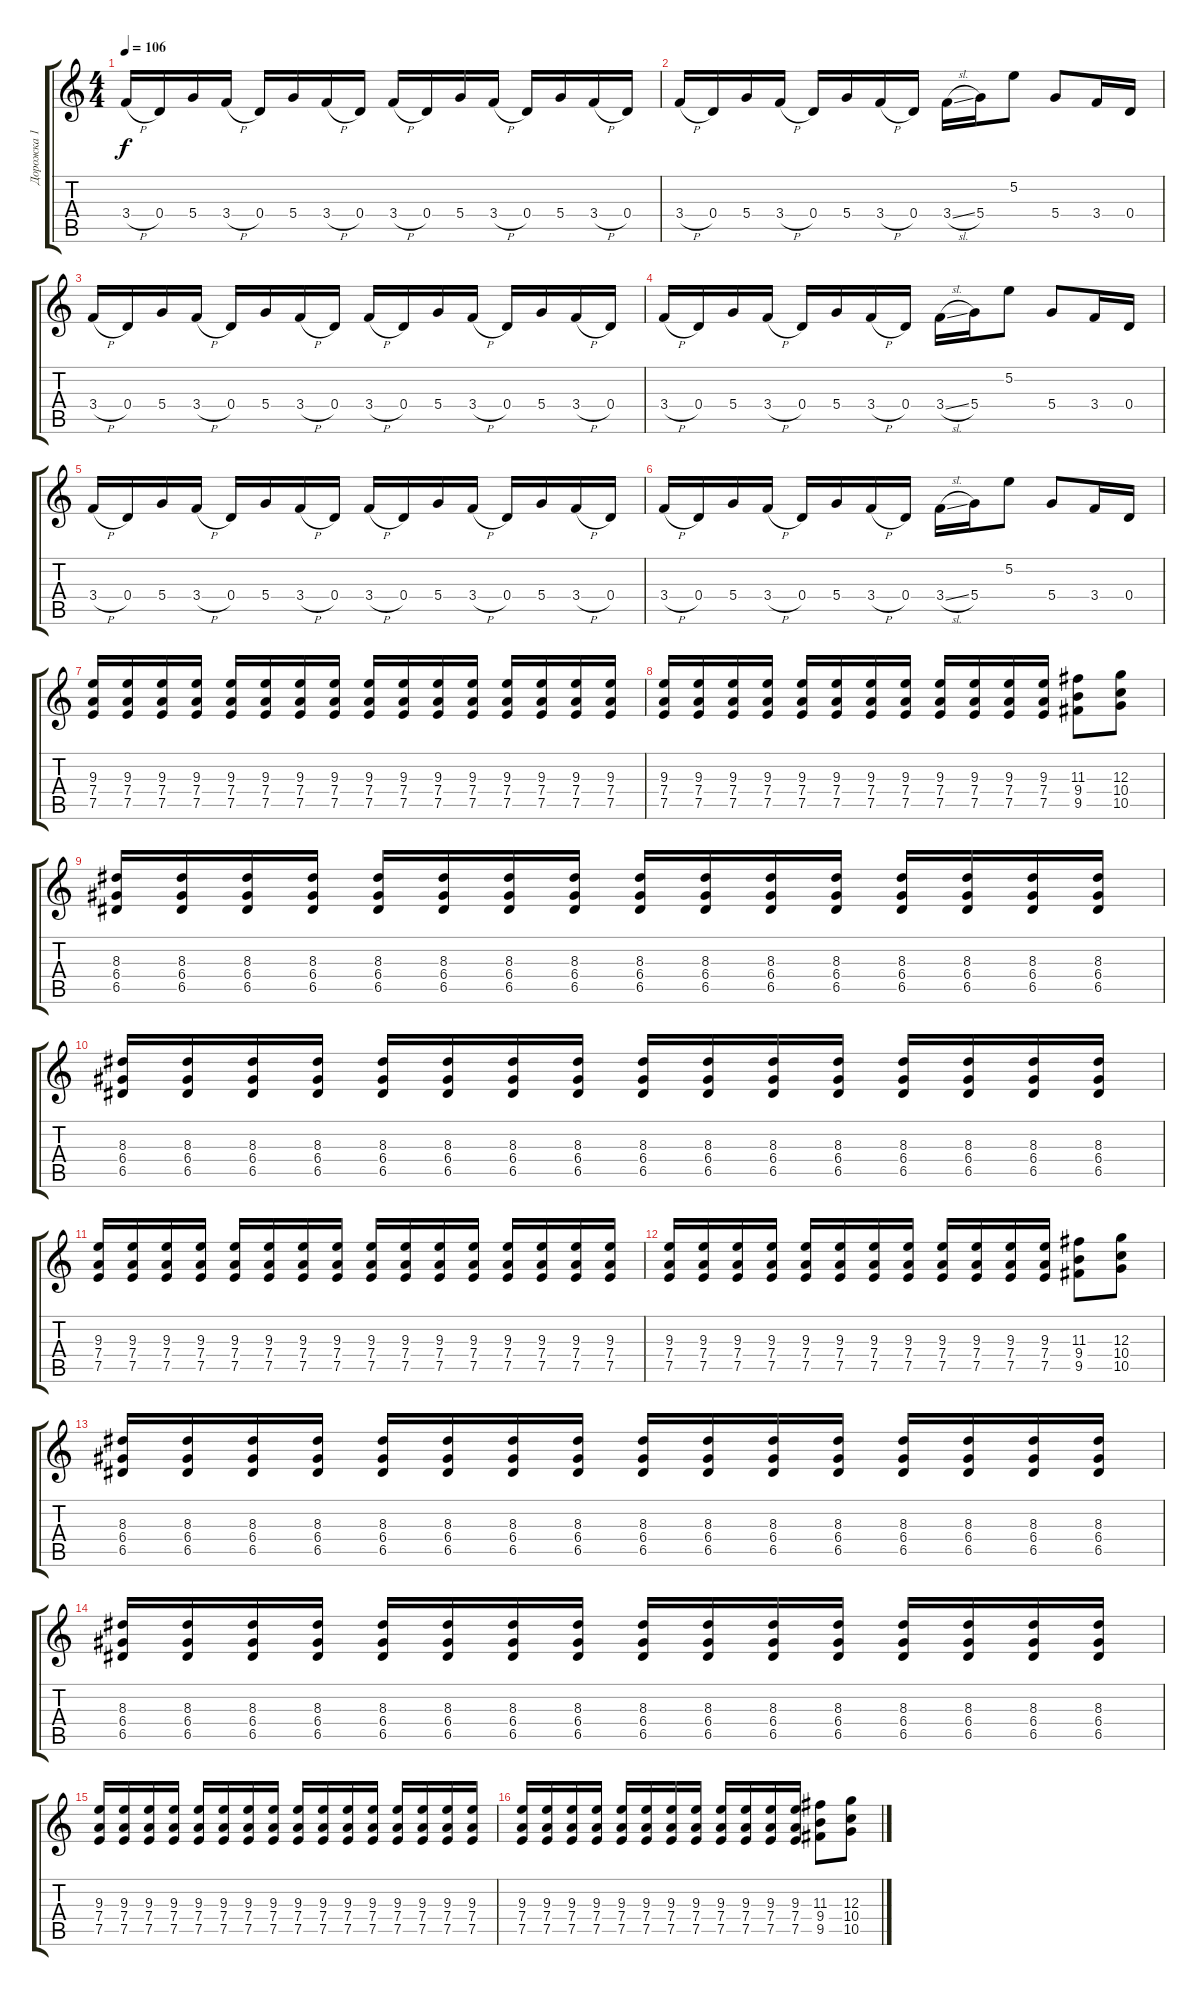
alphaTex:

\track ("Дорожка 1" "Дорожка 1") {instrument overdrivenguitar}
\staff {score tabs}
\tuning (E4 B3 G3 D3 A2 D2) {hide}
\ts (4 4)
\tempo 106
\clef g2
\ks c
3.4{h}.16{dy f} 0.4.16 5.4.16 3.4{h}.16 0.4.16 5.4.16 3.4{h}.16 0.4.16 3.4{h}.16 0.4.16 5.4.16 3.4{h}.16 0.4.16 5.4.16 3.4{h}.16 0.4.16 |
3.4{h}.16 0.4.16 5.4.16 3.4{h}.16 0.4.16 5.4.16 3.4{h}.16 0.4.16 3.4{sl}.16 5.4.16 5.2.8 5.4.8 3.4.16 0.4.16 |
3.4{h}.16 0.4.16 5.4.16 3.4{h}.16 0.4.16 5.4.16 3.4{h}.16 0.4.16 3.4{h}.16 0.4.16 5.4.16 3.4{h}.16 0.4.16 5.4.16 3.4{h}.16 0.4.16 |
3.4{h}.16 0.4.16 5.4.16 3.4{h}.16 0.4.16 5.4.16 3.4{h}.16 0.4.16 3.4{sl}.16 5.4.16 5.2.8 5.4.8 3.4.16 0.4.16 |
3.4{h}.16 0.4.16 5.4.16 3.4{h}.16 0.4.16 5.4.16 3.4{h}.16 0.4.16 3.4{h}.16 0.4.16 5.4.16 3.4{h}.16 0.4.16 5.4.16 3.4{h}.16 0.4.16 |
3.4{h}.16 0.4.16 5.4.16 3.4{h}.16 0.4.16 5.4.16 3.4{h}.16 0.4.16 3.4{sl}.16 5.4.16 5.2.8 5.4.8 3.4.16 0.4.16 |
(9.3 7.4 7.5).16 (9.3 7.4 7.5).16 (9.3 7.4 7.5).16 (9.3 7.4 7.5).16 (9.3 7.4 7.5).16 (9.3 7.4 7.5).16 (9.3 7.4 7.5).16 (9.3 7.4 7.5).16 (9.3 7.4 7.5).16 (9.3 7.4 7.5).16 (9.3 7.4 7.5).16 (9.3 7.4 7.5).16 (9.3 7.4 7.5).16 (9.3 7.4 7.5).16 (9.3 7.4 7.5).16 (9.3 7.4 7.5).16 |
(9.3 7.4 7.5).16 (9.3 7.4 7.5).16 (9.3 7.4 7.5).16 (9.3 7.4 7.5).16 (9.3 7.4 7.5).16 (9.3 7.4 7.5).16 (9.3 7.4 7.5).16 (9.3 7.4 7.5).16 (9.3 7.4 7.5).16 (9.3 7.4 7.5).16 (9.3 7.4 7.5).16 (9.3 7.4 7.5).16 (11.3 9.4 9.5).8 (12.3 10.4 10.5).8 |
(8.3 6.4 6.5).16 (8.3 6.4 6.5).16 (8.3 6.4 6.5).16 (8.3 6.4 6.5).16 (8.3 6.4 6.5).16 (8.3 6.4 6.5).16 (8.3 6.4 6.5).16 (8.3 6.4 6.5).16 (8.3 6.4 6.5).16 (8.3 6.4 6.5).16 (8.3 6.4 6.5).16 (8.3 6.4 6.5).16 (8.3 6.4 6.5).16 (8.3 6.4 6.5).16 (8.3 6.4 6.5).16 (8.3 6.4 6.5).16 |
(8.3 6.4 6.5).16 (8.3 6.4 6.5).16 (8.3 6.4 6.5).16 (8.3 6.4 6.5).16 (8.3 6.4 6.5).16 (8.3 6.4 6.5).16 (8.3 6.4 6.5).16 (8.3 6.4 6.5).16 (8.3 6.4 6.5).16 (8.3 6.4 6.5).16 (8.3 6.4 6.5).16 (8.3 6.4 6.5).16 (8.3 6.4 6.5).16 (8.3 6.4 6.5).16 (8.3 6.4 6.5).16 (8.3 6.4 6.5).16 |
(9.3 7.4 7.5).16 (9.3 7.4 7.5).16 (9.3 7.4 7.5).16 (9.3 7.4 7.5).16 (9.3 7.4 7.5).16 (9.3 7.4 7.5).16 (9.3 7.4 7.5).16 (9.3 7.4 7.5).16 (9.3 7.4 7.5).16 (9.3 7.4 7.5).16 (9.3 7.4 7.5).16 (9.3 7.4 7.5).16 (9.3 7.4 7.5).16 (9.3 7.4 7.5).16 (9.3 7.4 7.5).16 (9.3 7.4 7.5).16 |
(9.3 7.4 7.5).16 (9.3 7.4 7.5).16 (9.3 7.4 7.5).16 (9.3 7.4 7.5).16 (9.3 7.4 7.5).16 (9.3 7.4 7.5).16 (9.3 7.4 7.5).16 (9.3 7.4 7.5).16 (9.3 7.4 7.5).16 (9.3 7.4 7.5).16 (9.3 7.4 7.5).16 (9.3 7.4 7.5).16 (11.3 9.4 9.5).8 (12.3 10.4 10.5).8 |
(8.3 6.4 6.5).16 (8.3 6.4 6.5).16 (8.3 6.4 6.5).16 (8.3 6.4 6.5).16 (8.3 6.4 6.5).16 (8.3 6.4 6.5).16 (8.3 6.4 6.5).16 (8.3 6.4 6.5).16 (8.3 6.4 6.5).16 (8.3 6.4 6.5).16 (8.3 6.4 6.5).16 (8.3 6.4 6.5).16 (8.3 6.4 6.5).16 (8.3 6.4 6.5).16 (8.3 6.4 6.5).16 (8.3 6.4 6.5).16 |
(8.3 6.4 6.5).16 (8.3 6.4 6.5).16 (8.3 6.4 6.5).16 (8.3 6.4 6.5).16 (8.3 6.4 6.5).16 (8.3 6.4 6.5).16 (8.3 6.4 6.5).16 (8.3 6.4 6.5).16 (8.3 6.4 6.5).16 (8.3 6.4 6.5).16 (8.3 6.4 6.5).16 (8.3 6.4 6.5).16 (8.3 6.4 6.5).16 (8.3 6.4 6.5).16 (8.3 6.4 6.5).16 (8.3 6.4 6.5).16 |
(9.3 7.4 7.5).16 (9.3 7.4 7.5).16 (9.3 7.4 7.5).16 (9.3 7.4 7.5).16 (9.3 7.4 7.5).16 (9.3 7.4 7.5).16 (9.3 7.4 7.5).16 (9.3 7.4 7.5).16 (9.3 7.4 7.5).16 (9.3 7.4 7.5).16 (9.3 7.4 7.5).16 (9.3 7.4 7.5).16 (9.3 7.4 7.5).16 (9.3 7.4 7.5).16 (9.3 7.4 7.5).16 (9.3 7.4 7.5).16 |
(9.3 7.4 7.5).16 (9.3 7.4 7.5).16 (9.3 7.4 7.5).16 (9.3 7.4 7.5).16 (9.3 7.4 7.5).16 (9.3 7.4 7.5).16 (9.3 7.4 7.5).16 (9.3 7.4 7.5).16 (9.3 7.4 7.5).16 (9.3 7.4 7.5).16 (9.3 7.4 7.5).16 (9.3 7.4 7.5).16 (11.3 9.4 9.5).8 (12.3 10.4 10.5).8
